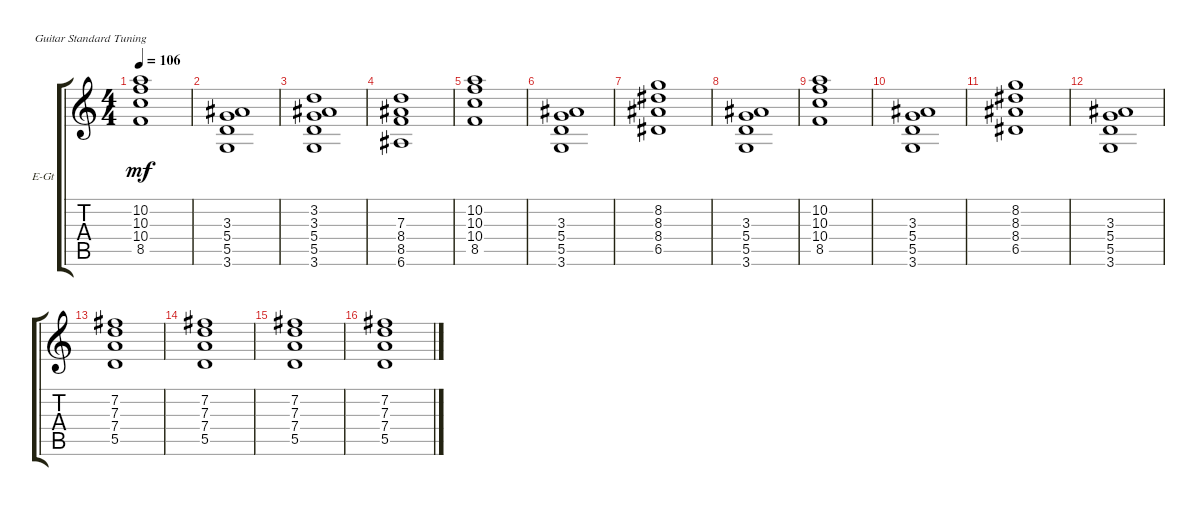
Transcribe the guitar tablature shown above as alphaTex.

\bracketExtendMode groupsimilarinstruments
\firstSystemTrackNameOrientation horizontal
\otherSystemsTrackNameOrientation horizontal
\track ("Electric Guitar" "E-Gt") {instrument overdrivenguitar}
\staff {score tabs}
\tuning (E4 B3 G3 D3 A2 E2)
\ts (4 4)
\tempo 106
\clef g2
\scale
0.333333
\ks c
(10.2 10.3 10.4 8.5).1{dy mf} |
\scale
0.333333 (3.3 5.4 5.5 3.6).1 |
\scale
0.333333 (3.2 3.3 5.4 5.5 3.6).1 |
\scale
0.333333 (7.3 8.4 8.5 6.6).1 |
\scale
0.333333 (10.2 10.3 10.4 8.5).1 |
\scale
0.333333 (3.3 5.4 5.5 3.6).1 |
\scale
0.333333 (8.2 8.3 8.4 6.5).1 |
\scale
0.333333 (3.3 5.4 5.5 3.6).1 |
\scale
0.333333 (10.2 10.3 10.4 8.5).1 |
\scale
0.333333 (3.3 5.4 5.5 3.6).1 |
\scale
0.333333 (8.2 8.3 8.4 6.5).1 |
\scale
0.333333 (3.3 5.4 5.5 3.6).1 |
\scale
0.333333 (7.2 7.3 7.4 5.5).1 |
\scale
0.333333 (7.2 7.3 7.4 5.5).1 |
\scale
0.333333 (7.2 7.3 7.4 5.5).1 |
\scale
0.333333 (7.2 7.3 7.4 5.5).1
